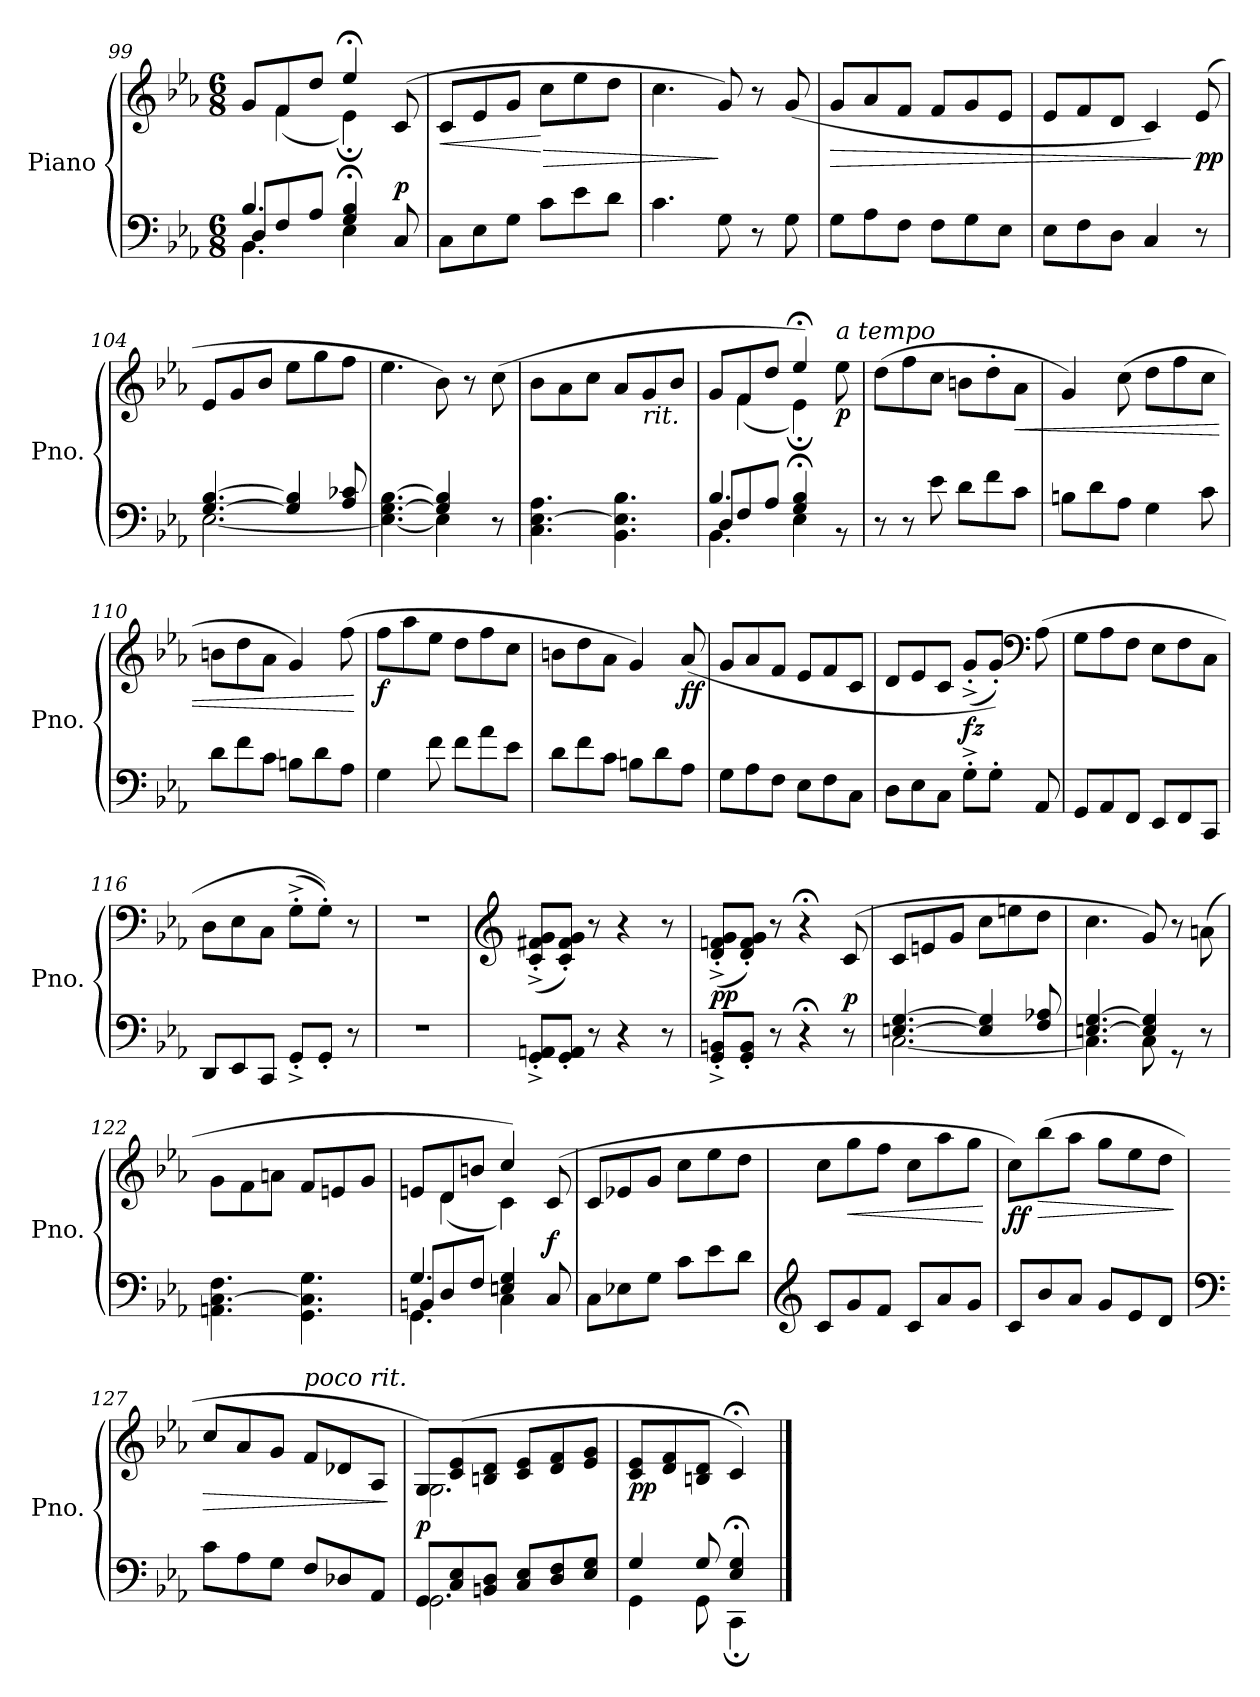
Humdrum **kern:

**kern	**kern	**dynam
*part1	*part1	*part1
*staff2	*staff1	*staff1/2
*I"Piano	*	*
*I'Pno.	*	*
*clefF4	*clefG2	*
*k[b-e-a-]	*k[b-e-a-]	*
*M6/8	*M6/8	*
=99	=99	=99
*^	*^	*
*	*^	*	*	*
4.B-/	8D/L	4.BB-\	8g/L	8ryy	.
.	8F/	.	8f/	(4f\	.
.	8A-/J	.	8dd/J	.	.
4G/ 4B-/	4ryy	4E-;\	4ee-;</	4e-;\)	.
!	!	!	!	!	!LO:DY:a=2
8C/	8ryy	8ryy	(8c/	8rffyy	p
!!LO:LB:g=z
=100	=100	=100	=100	=100	=100
!	!	!	!	!	!LO:HP:b
*v	*v	*v	*	*	*
*	*v	*v	*
8C\L	8c/L	<
8E-\	8e-/	.
8G\J	8g/J	.
!	!	!LO:HP:n=1:b
8c\L	8cc\L	[ >
8e-\	8ee-\	.
8d\J	8dd\J	.
=101	=101	=101
4.c\	4.cc\	.
8G\	8g/)	]
8r	8r	.
8G\	(8g/	.
=102	=102	=102
!	!	!LO:HP:b
8G\L	8g/L	>
8A-\	8a-/	.
8F\J	8f/J	.
8F\L	8f/L	.
8G\	8g/	.
8E-\J	8e-/J	.
=103	=103	=103
8E-\L	8e-/L	.
8F\	8f/	.
8D\J	8d/J	.
4C/	4c/)	.
!	!	!LO:DY:n=1:b
8r	(8e-/	] pp
=104	=104	=104
*^	*	*
[4.G/ [4.B-/	[2.E-\	8e-/L	.
.	.	8g/	.
.	.	8b-/J	.
4G/] 4B-/]	.	8ee-\L	.
.	.	8gg\	.
8A-/ 8c-X/	.	8ff\J	.
=105	=105	=105	=105
4.E-\_ [4.G\ [4.B-\	4.ryy	4.ee-\	.
4E-\]	4G/] 4B-/]	8b-\)	.
.	.	8r	.
8r	8ryy	(8cc\	.
*v	*v	*	*
!!LO:LB:g=z
=106	=106	=106
4.C\ [4.E-\ 4.A-\	8b-\L	.
.	8a-\	.
.	8cc\J	.
4.BB-\ 4.E-\] 4.B-\	8a-/L	.
!	!LO:TX:b:i:t=rit.	!
.	8g/	.
.	8b-/J	.
=107	=107	=107
*^	*^	*
*	*^	*	*	*
4.B-/	8D/L	4.BB-\	8g/L	8ryy	.
.	8F/	.	8f/	(4f\	.
.	8A-/J	.	8dd/J	.	.
4G/ 4B-/	4.ryy	4E-;\	4ee-;</)	4e-;\)	.
!	!	!	!LO:TX:a:i:t=a tempo	!	!
!	!	!	!	!	!LO:DY:b
8rBB	.	8ryy	8ryy	8ee-\	p
*v	*v	*v	*	*	*
*	*v	*v	*
=108	=108	=108
8r	(8dd\L	.
8r	8ff\	.
8e-\	8cc\J	.
8d\L	8bn\L	.
8f\	8dd'\	.
!	!	!LO:HP:b
8c\J	8a-\J	<
=109	=109	=109
8Bn\L	4g/)	.
8d\	.	.
8A-\J	(8cc\	.
4G\	8dd\L	.
.	8ff\	.
8c\	8cc\J	.
=110	=110	=110
8d\L	8bn\L	.
8f\	8dd\	.
8c\J	8a-\J	.
8Bn\L	4g/)	.
8d\	.	.
8A-\J	(8ff\	.
.	.	[
=111	=111	=111
!	!	!LO:DY:b
4G\	8ff\L	f
.	8aa-\	.
8f\	8ee-\J	.
8f\L	8dd\L	.
8a-\	8ff\	.
8e-\J	8cc\J	.
!!LO:PB:g=z
=112	=112	=112
8d\L	8bn\L	.
8f\	8dd\	.
8c\J	8a-\J	.
8Bn\L	4g/)	.
8d\	.	.
!	!	!LO:DY:b
8A-\J	(8a-/	ff
=113	=113	=113
8G\L	8g/L	.
8A-\	8a-/	.
8F\J	8f/J	.
8E-\L	8e-/L	.
8F\	8f/	.
8C\J	8c/J	.
=114	=114	=114
8D\L	8d/L	.
8E-\	8e-/	.
8C\J	8c/J	.
!	!	!LO:DY:b
8G'^\L	(8g'^/L	fz
8G'\J	8g'/J))	.
*	*clefF4	*
8AA-/	(8A-\	.
=115	=115	=115
8GG/L	8G\L	.
8AA-/	8A-\	.
8FF/J	8F\J	.
8EE-/L	8E-\L	.
8FF/	8F\	.
8CC/J	8C\J	.
=116	=116	=116
8DD/L	8D\L	.
8EE-/	8E-\	.
8CC/J	8C\J	.
8GG'^/L	(8G'^\L	.
8GG'/J	8G'\J))	.
8r	8r	.
=117	=117	=117
2.r	2.r	.
!!LO:LB:g=z
=118	=118	=118
*	*clefG2	*
8GG/'^ 8AAn/'^L	(8c/'^ 8f#X/'^ 8g/'^L	.
8GG/' 8AA/'J	8c/' 8f#/' 8g/'J)	.
8r	8r	.
4r	4r	.
8r	8r	.
=119	=119	=119
!	!	!LO:DY:a=2
8GG/'^ 8BBn/'^L	(8d/'^ 8fn/'^ 8g/'^L	pp
8GG/' 8BB/'J	8d/' 8f/' 8g/'J)	.
8r	8r	.
4r;<	4r;<	.
!	!	!LO:DY:a=2
8r	(8c/	p
=120	=120	=120
*^	*	*
[4.En/ [4.G/	[2.C\	8c/L	.
.	.	8en/	.
.	.	8g/J	.
4E/] 4G/]	.	8cc\L	.
.	.	8een\	.
8F/ 8A-X/	.	8dd\J	.
=121	=121	=121	=121
[4.En/ [4.G/	4.C\]	4.cc\	.
4E/] 4G/]	8C\	8g/)	.
.	8r	8r	.
8r	8ryy	(8an\	.
*v	*v	*	*
=122	=122	=122
4.AAn\ [4.C\ 4.F\	8g\L	.
.	8f\	.
.	8an\J	.
4.GG\ 4.C\] 4.G\	8f/L	.
.	8en/	.
.	8g/J	.
=123	=123	=123
*^	*^	*
*	*^	*	*	*
4.G/	8BBn/L	4.GG\	8en/L	8ryy	.
.	8D/	.	8d/	(4d\	.
.	8F/J	.	8bn/J	.	.
4En/ 4G/	4.ryy	4C\	4cc/)	4c\)	.
!	!	!	!	!	!LO:DY:a=2
8C/	.	8ryy	(8c/	8ryy	f
*v	*v	*v	*	*	*
*	*v	*v	*
!!LO:LB:g=z
=124	=124	=124
8C\L	8c/L	.
8E-X\	8e-X/	.
8G\J	8g/J	.
8c\L	8cc\L	.
8e-\	8ee-\	.
8d\J	8dd\J	.
=125	=125	=125
*clefG2	*	*
8c/L	8cc\L	.
!	!	!LO:HP:b
8g/	8gg\	<
8f/J	8ff\J	.
8c/L	8cc\L	.
8a-/	8aa-\	.
8g/J	8gg\J	.
.	.	[
=126	=126	=126
!	!	!LO:DY:b
8c/L	8cc\L)	ff
!	!	!LO:HP:b
8b-/	(8bb-\	>
8a-/J	8aa-\J	.
8g/L	8gg\L	.
8e-/	8ee-\	.
8d/J	8dd\J	.
.	.	]
=127	=127	=127
*clefF4	*	*
!	!	!LO:HP:b
8c\L	8cc/L	>
8A-\	8a-/	.
8G\J	8g/J	.
!	!LO:TX:a:i:t=poco rit.	!
8F/L	8f/L	.
8D-X/	8d-X/	.
8AA-/J	8A-/J	.
.	.	]
=128	=128	=128
*^	*^	*
!	!	!	!	!LO:DY:b
8GG/L	2.GG\	8G/L)	2.G\	p
8C/ 8E-/	.	(8c/ 8e-/	.	.
8BBn/ 8D/J	.	8Bn/ 8d/J	.	.
8C/ 8E-/L	.	8c/ 8e-/L	.	.
8D/ 8F/	.	8d/ 8f/	.	.
8E-/ 8G/J	.	8e-/ 8g/J	.	.
*	*	*v	*v	*
=129	=129	=129	=129
!	!	!	!LO:DY:b
4G/	4GG\	8c/ 8e-/L	pp
.	.	8d/ 8f/	.
8G/	8GG\	8Bn/ 8d/J	.
4E-/;< 4G/;<	4CC;\	4c;</)	.
*v	*v	*	*
==	==	==
*-	*-	*-
